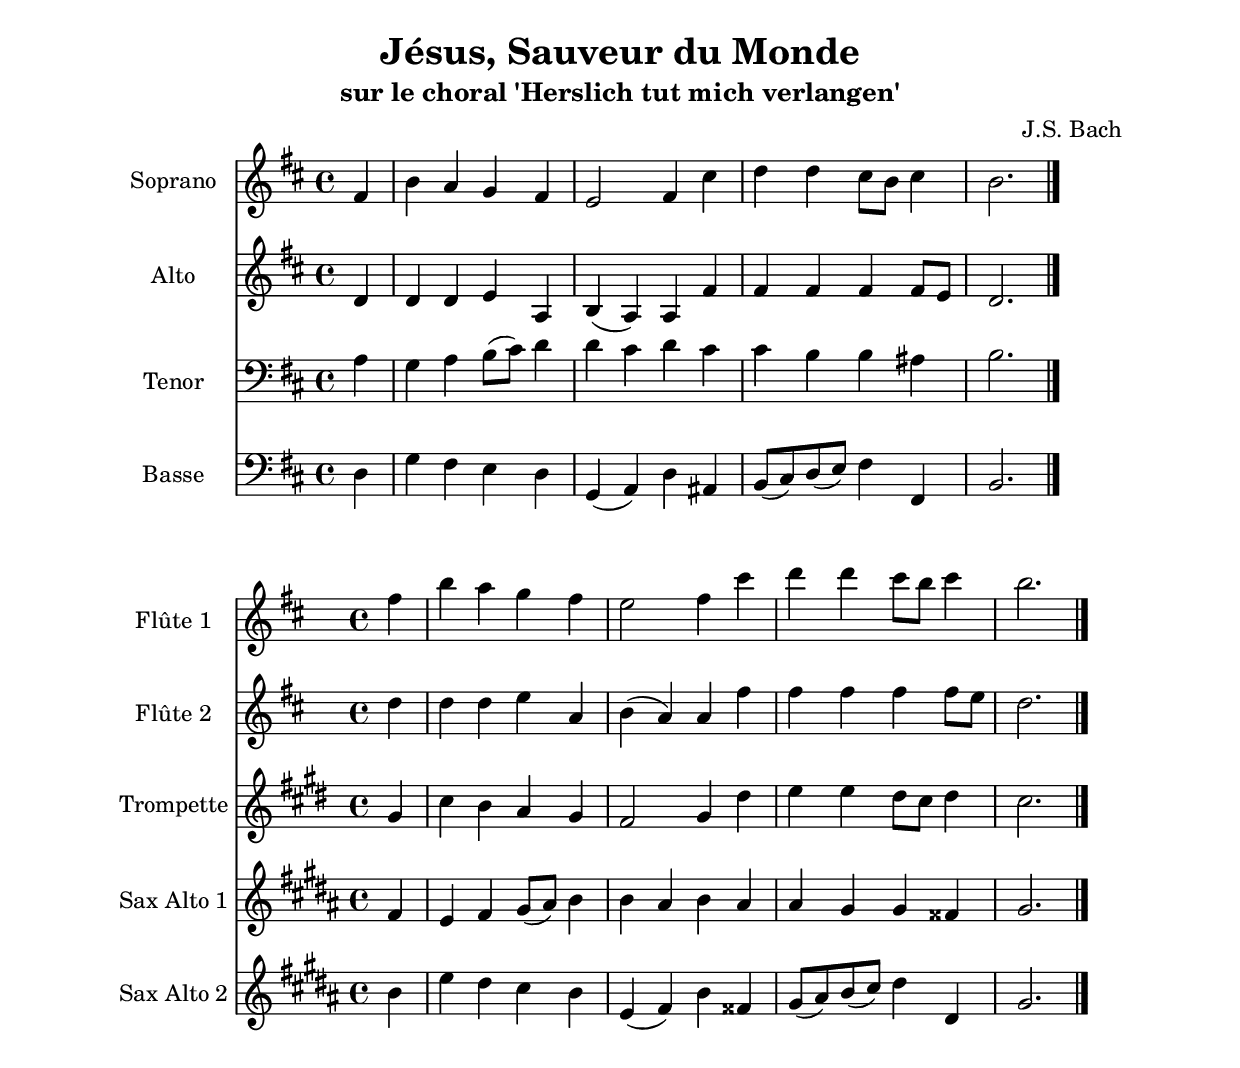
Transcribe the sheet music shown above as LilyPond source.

\version "2.22.1"
\language "italiano"

\header {
  title = "Jésus, Sauveur du Monde"
  subtitle = "sur le choral 'Herslich tut mich verlangen'"
  composer = "J.S. Bach"
}

global = {
  \key si \minor
  \time 4/4
}

sopranoChorus = \relative do' {
    \global
    \partial 4
    fad4
    si4 la sol fad
    mi2 fad4 dod'
    re4 re dod8 si dod4
    si2.
    
    \bar "|."
  }
  
altoChorus = \relative do' {
    \global
    re4
    re4 re mi la,
    si4( la) la fad'
    fad4 fad fad fad8 mi
    re2.    
  }
  
tenorChorus = \relative do' {
    \global
    la4
    sol4 la si8( dod) re4
    re4 dod re dod
    dod4 si si lad
    si2.
  }
  
bassChorus = 
  \relative do {
    \global
    re4
    sol4 fad mi re
    sol,4 ( la) re lad
    si8( dod) re( mi) fad4 fad,4 
    si2.
  }

\include "../../../utilities.ly"

%-------------------- couplet -------------------

\book{
  \paper {
    left-margin = 20\mm
    right-margin = 20\mm
    top-margin = 20\mm
    bottom-margin = 20\mm
  }
  
  \score {
    <<
      \new Staff \with { instrumentName = "Soprano" midiInstrument = "choir aahs" } { \sopranoChorus }
      \new Staff \with { instrumentName = "Alto" midiInstrument = "choir aahs" } { \altoChorus }
      \new Staff \with { instrumentName = "Tenor" midiInstrument = "choir aahs" } { \clef bass \tenorChorus }
      \new Staff \with { instrumentName = "Basse" midiInstrument = "choir aahs" } { \clef bass \bassChorus }
    >>
    \layout { 
      indent = 2\cm
      \override BreathingSign.text = \markup { \musicglyph "comma" }
    }
    \midi {
      \tempo 4=80
    }
  }
  
  \score {
    <<
      \new Staff \with { instrumentName = "Flûte 1" } { \forFlute \sopranoChorus }
      \new Staff \with { instrumentName = "Flûte 2" } { \forFlute \altoChorus }
      \new Staff \with { instrumentName = "Trompette" } { \forTrumpet \sopranoChorus }
      \new Staff \with { instrumentName = "Sax Alto 1" } { \forSaxophoneAlto \tenorChorus }
      \new Staff \with { instrumentName = "Sax Alto 2" } { \transpose do do' \forSaxophoneAlto \bassChorus }
    >>
    \layout { 
      indent = 2\cm
      \override BreathingSign.text = \markup { \musicglyph "comma" }
    }
    \midi {
      \tempo 4=80
    }
  }
}
